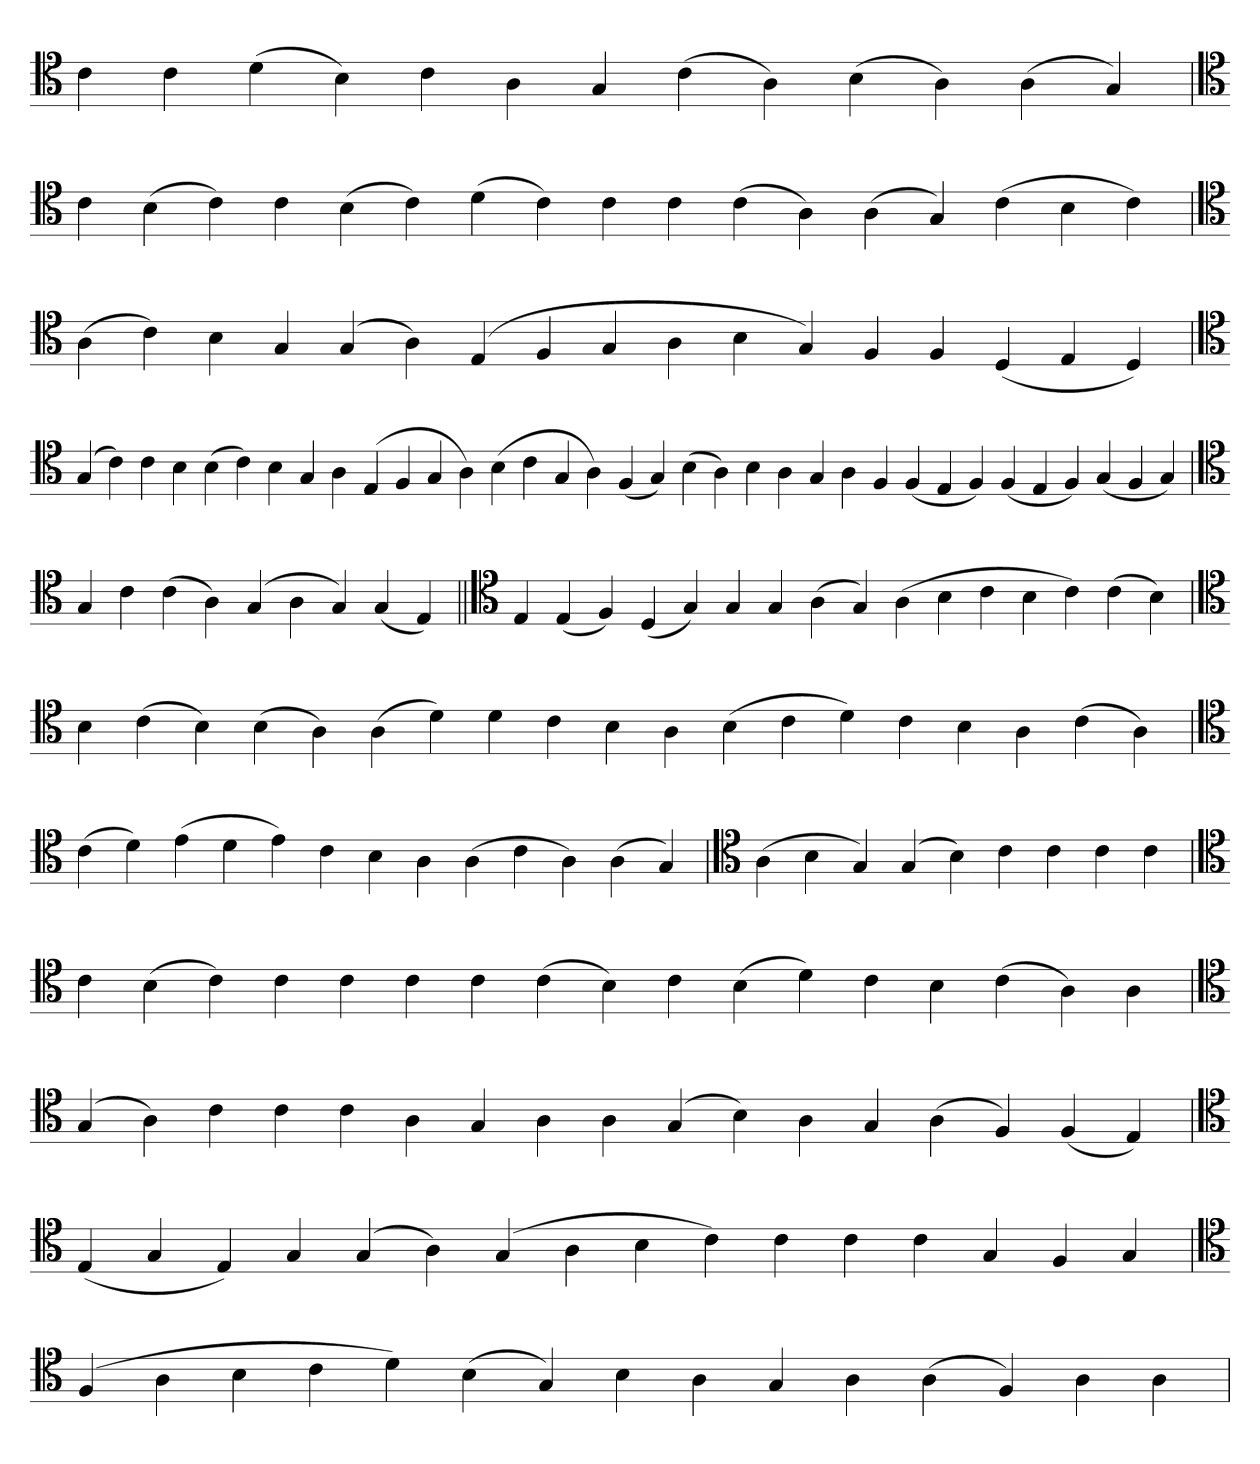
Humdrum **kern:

**kern
*part1
*staff1
*clefC4
=
4c
4c
(4d
4B)
4c
4A
4G
(4c
4A)
(4B
4A)
(4A
4G)
=
*clefC4
4c
(4B
4c)
4c
(4B
4c)
(4d
4c)
4c
4c
(4c
4A)
(4A
4G)
(4c
4B
4c)
=`
*clefC4
(4A
4c)
4B
4G
(4G
4A)
(4E
4F
4G
4A
4B
4G)
4F
4F
(4D
4E
4D)
='
*clefC4
(4G
4c)
4c
4B
(4B
4c)
4B
4G
4A
(4E
4F
4G
4A)
(4B
4c
4G
4A)
(4F
4G)
(4B
4A)
4B
4A
4G
4A
4F
(4F
4E
4F)
(4F
4E
4F)
(4G
4F
4G)
=`
*clefC4
4G
4c
(4c
4A)
(4G
4A
4G)
(4G
4E)
=||
*clefC4
4E
(4E
4F)
(4D
4G)
4G
4G
(4A
4G)
(4A
4B
4c
4B
4c)
(4c
4B)
=`
*clefC4
4B
(4c
4B)
(4B
4A)
(4A
4d)
4d
4c
4B
4A
(4B
4c
4d)
4c
4B
4A
(4c
4A)
=`
*clefC4
(4c
4d)
(4e
4d
4e)
4c
4B
4A
(4A
4c
4A)
(4A
4G)
=
*clefC4
(4A
4B
4G)
(4G
4B)
4c
4c
4c
4c
=`
*clefC4
4c
(4B
4c)
4c
4c
4c
4c
(4c
4B)
4c
(4B
4d)
4c
4B
(4c
4A)
4A
=`
*clefC4
(4G
4A)
4c
4c
4c
4A
4G
4A
4A
(4G
4B)
4A
4G
(4A
4F)
(4F
4E)
=
*clefC4
(4E
4G
4E)
4G
(4G
4A)
(4G
4A
4B
4c)
4c
4c
4c
4G
4F
4G
=`
*clefC4
(4F
4A
4B
4c
4d)
(4B
4G)
4B
4A
4G
4A
(4A
4F)
4A
4A
=`
*-
